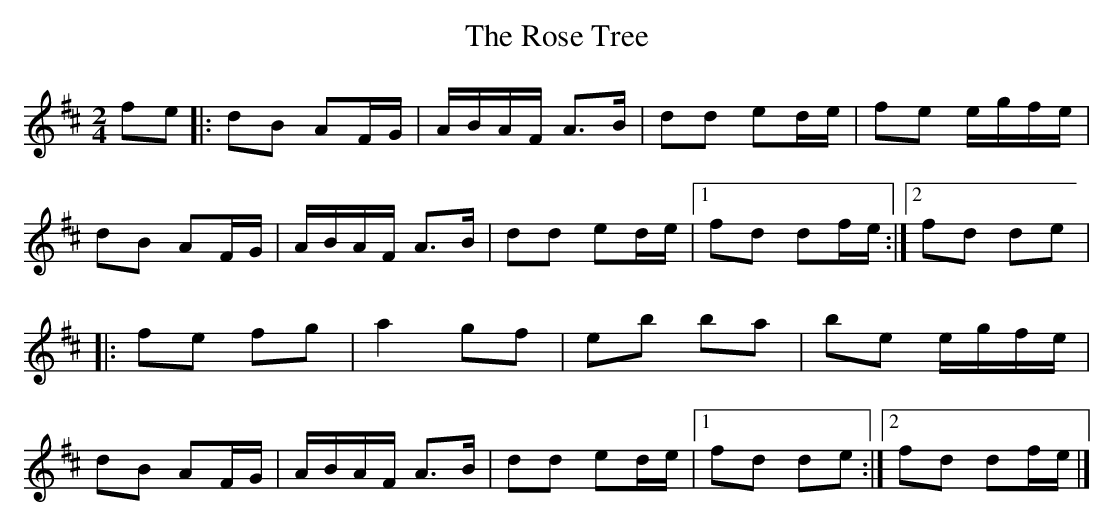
X:1
T:Rose Tree, The
M:2/4
L:1/8
K:D
fe[|:dB AF/2G/2|A/2B/2A/2F/2 A>B|dd ed/2e/2|fe e/2g/2f/2e/2|!
dB AF/2G/2|A/2B/2A/2F/2 A>B|dd ed/2e/2|1fd df/2e/2:|2fd de|!
|:fe fg|a2 gf|eb ba|be e/2g/2f/2e/2|!
dB AF/2G/2|A/2B/2A/2F/2 A>B|dd ed/2e/2|1fd de:|2fd df/2e/2|]!
